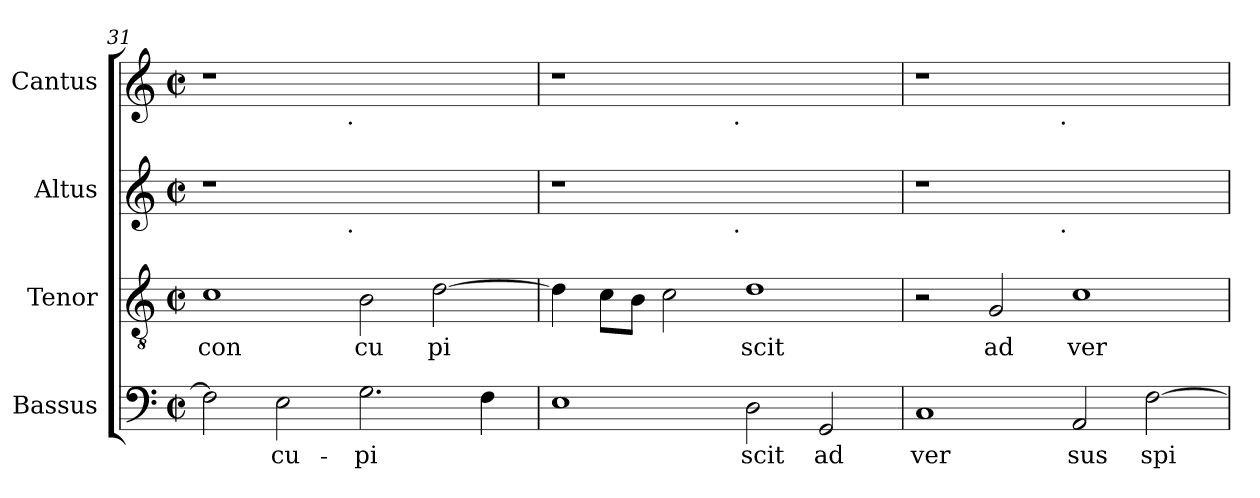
**kern	**text	**kern	**text	**kern	**kern
*part4	*part4	*part3	*part3	*part2	*part1
*staff4	*staff4	*staff3	*staff3	*staff2	*staff1
*I"Bassus	*	*I"Tenor	*	*I"Altus	*I"Cantus
*	*	*	*	*I'A	*I'C
*clefF4	*	*clefGv2	*	*clefG2	*clefG2
*k[]	*	*k[]	*	*k[]	*k[]
*C:	*	*C:	*	*C:	*C:
*M2/2	*	*M2/2	*	*M2/2	*M2/2
*met(c|)	*	*met(c|)	*	*met(c|)	*met(c|)
=31	=31	=31	=31	=31	=31
!	!LO:LY:b:cj	!	!LO:LY:b:cj	!	!
*	*	*	*	*^	*^
2F\]	--	1c	con	1r	2ryy	1r	2ryy
!	!LO:LY:b:cj	!	!	!	!	!	!
2E\	-cu-	.	.	.	4...ryy	.	4...ryy
!	!	!	!	!	!	!	!LO:TX:b:t=.
!	!	!	!	!	!LO:TX:b:t=.	!	!
.	.	.	.	.	1ryy	.	1ryy
!	!LO:LY:b:cj	!	!LO:LY:b:cj	!	!	!	!
2.G\	-pi-	2B\	cu	1ryy	.	1ryy	.
!	!	!	!LO:LY:b:cj	!	!	!	!
.	.	[>2d\	pi	.	.	.	.
!	!LO:LY:b:cj	!	!	!	!	!	!
4F\	--	.	.	.	.	.	.
.	.	.	.	.	32ryy	.	32ryy
!!LO:PB:g=z	!!
=32	=32	=32	=32	=32	=32	=32	=32
!	!LO:LY:b:cj	!	!LO:LY:b:cj	!	!	!	!
1E	--	4d\]	.	1r	2ryy	1r	2ryy
!	!	!	!LO:LY:b:cj	!	!	!	!
.	.	8c\L	.	.	.	.	.
!	!	!	!LO:LY:b:cj	!	!	!	!
.	.	8B\J	.	.	.	.	.
!	!	!	!LO:LY:b:cj	!	!	!	!
.	.	2c\	.	.	4...ryy	.	4...ryy
!	!	!	!	!	!	!	!LO:TX:b:t=.
!	!	!	!	!	!LO:TX:b:t=.	!	!
.	.	.	.	.	1ryy	.	1ryy
!	!LO:LY:b:cj	!	!LO:LY:b:cj	!	!	!	!
2D\	-scit	1d	scit	1ryy	.	1ryy	.
!	!LO:LY:b:cj	!	!	!	!	!	!
2GG/	ad	.	.	.	.	.	.
.	.	.	.	.	32ryy	.	32ryy
=33	=33	=33	=33	=33	=33	=33	=33
!	!LO:LY:b:cj	!	!	!	!	!	!
1C	ver	2r	.	1r	2ryy	1r	2ryy
!	!	!	!LO:LY:b:cj	!	!	!	!
.	.	2G/	ad	.	4...ryy	.	4...ryy
!	!	!	!	!	!	!	!LO:TX:b:t=.
!	!	!	!	!	!LO:TX:b:t=.	!	!
.	.	.	.	.	1ryy	.	1ryy
!	!LO:LY:b:cj	!	!LO:LY:b:cj	!	!	!	!
2AA/	sus	1c	ver	1ryy	.	1ryy	.
!	!LO:LY:b:cj	!	!	!	!	!	!
[>2F\	spi	.	.	.	.	.	.
.	.	.	.	.	32ryy	.	32ryy
*	*	*	*	*v	*v	*	*
*	*	*	*	*	*v	*v
=	=	=	=	=	=
*-	*-	*-	*-	*-	*-
